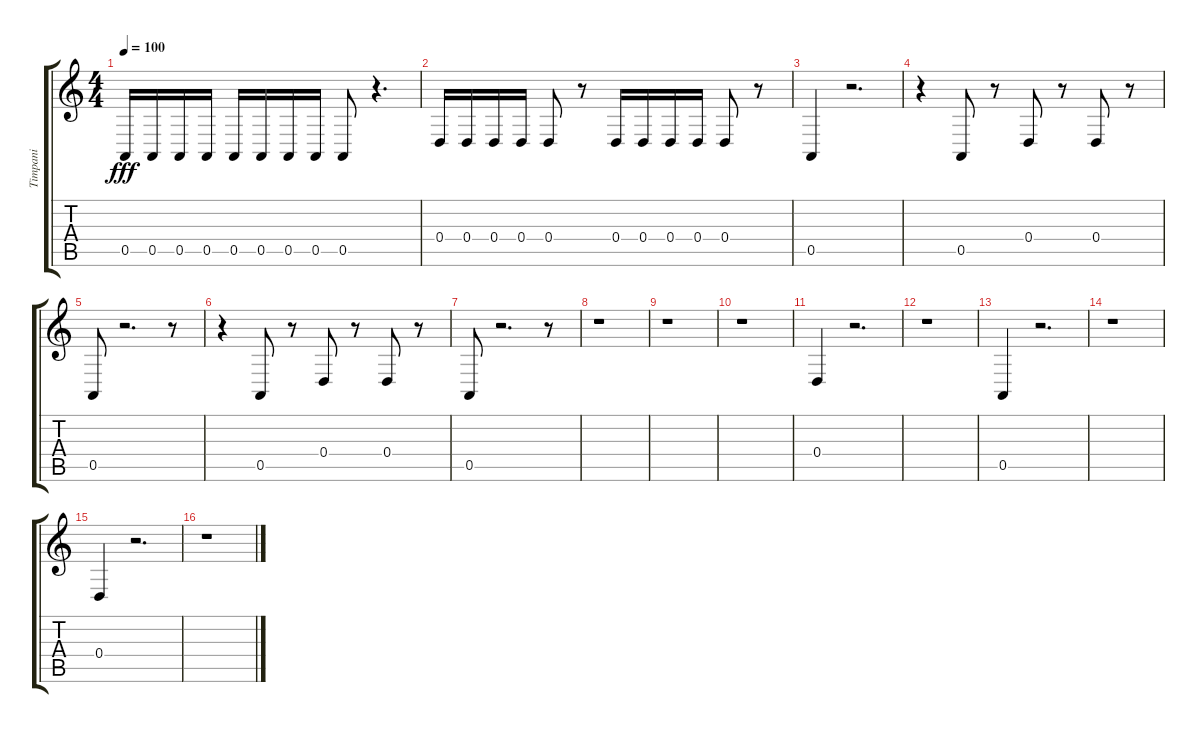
\track ("Timpani" "Timpani") {instrument timpani}
\staff {score tabs}
\tuning (E4 B3 G3 D3 A2 E2) {hide}
\ts (4 4)
\tempo 100
\clef g2
\ks c
0.5.16{dy fff} 0.5.16 0.5.16 0.5.16 0.5.16 0.5.16 0.5.16 0.5.16 0.5.8 r.4{d} |
0.4.16 0.4.16 0.4.16 0.4.16 0.4.8 r.8 0.4.16 0.4.16 0.4.16 0.4.16 0.4.8 r.8 |
0.5.4 r.2{d} |
r.4 0.5.8 r.8 0.4.8 r.8 0.4.8 r.8 |
0.5.8 r.2{d} r.8 |
r.4 0.5.8 r.8 0.4.8 r.8 0.4.8 r.8 |
0.5.8 r.2{d} r.8 |
r.1 |
r.1 |
r.1 |
0.4.4 r.2{d} |
r.1 |
0.5.4 r.2{d} |
r.1 |
0.4.4 r.2{d} |
r.1
